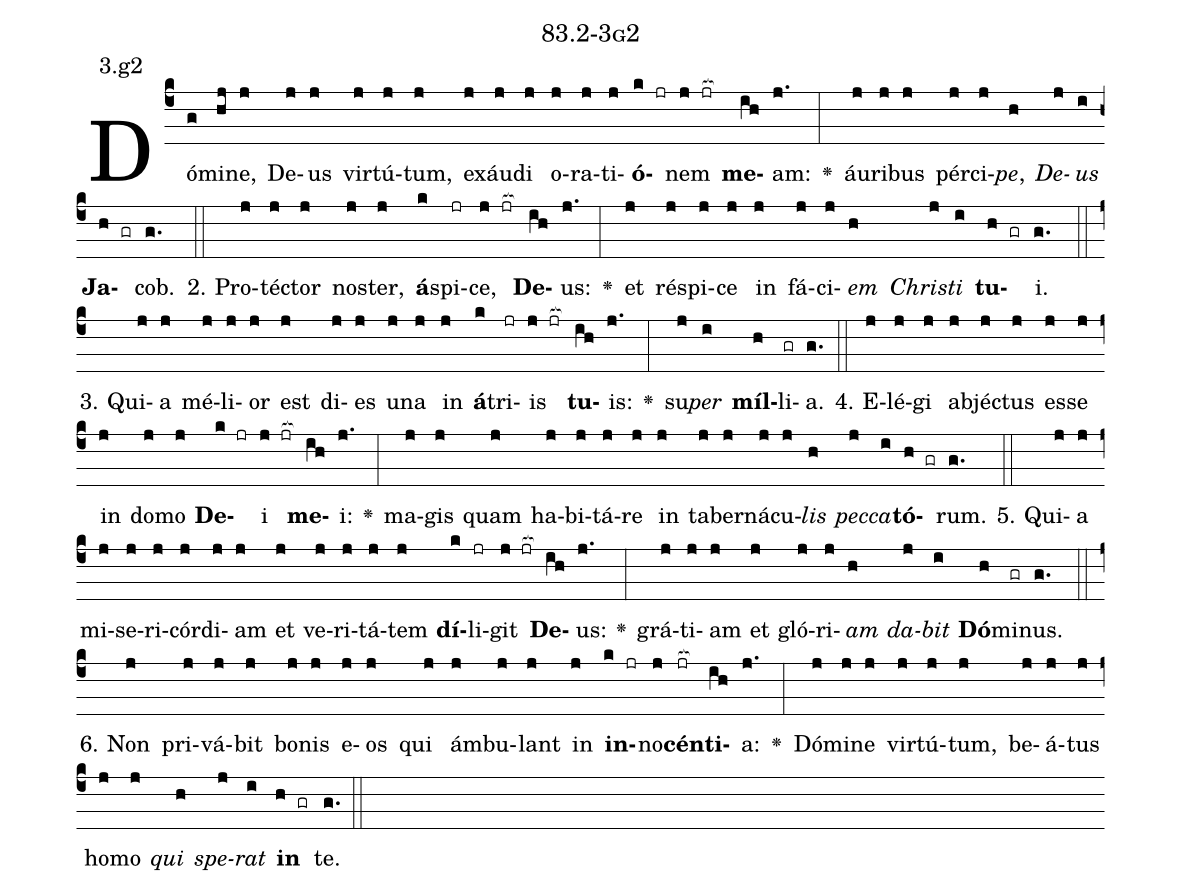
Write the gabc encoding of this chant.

name: 83.2-3g2;
annotation: 3.g2;
%%
(c4)Dó(g)mi(hj)ne,(j) De(j)us(j) vir(j)tú(j)tum,(j) ex(j)áu(j)di(j) o(j)ra(j)ti(j)<b>ó</b>(k jr)nem(j jr[ocb:1{]) <b>me</b>(ih[ocb:0}])am:(j.) <v>\greheightstar</v>(:) áu(j)ri(j)bus(j) pér(j)ci(j)<i>pe</i>,(h) <i>De</i>(j)<i>us</i>(i) <b>Ja</b>(h gr)cob.(g.) (::)
2. Pro(j)téc(j)tor(j) nos(j)ter,(j) <b>á</b>(k)spi(jr)ce,(j jr[ocb:1{]) <b>De</b>(ih[ocb:0}])us:(j.) <v>\greheightstar</v>(:) et(j) ré(j)spi(j)ce(j) in(j) fá(j)ci(j)<i>em</i>(h) <i>Chris</i>(j)<i>ti</i>(i) <b>tu</b>(h gr)i.(g.) (::)
3. Qui(j)a(j) mé(j)li(j)or(j) est(j) di(j)es(j) u(j)na(j) in(j) <b>á</b>(k)tri(jr)is(j jr[ocb:1{]) <b>tu</b>(ih[ocb:0}])is:(j.) <v>\greheightstar</v>(:) su(j)<i>per</i>(i) <b>míl</b>(h)li(gr)a.(g.) (::)
4. E(j)lé(j)gi(j) ab(j)jéc(j)tus(j) es(j)se(j) in(j) do(j)mo(j) <b>De</b>(k jr)i(j jr[ocb:1{]) <b>me</b>(ih[ocb:0}])i:(j.) <v>\greheightstar</v>(:) ma(j)gis(j) quam(j) ha(j)bi(j)tá(j)re(j) in(j) ta(j)ber(j)ná(j)cu(j)<i>lis</i>(h) <i>pec</i>(j)<i>ca</i>(i)<b>tó</b>(h gr)rum.(g.) (::)
5. Qui(j)a(j) mi(j)se(j)ri(j)cór(j)di(j)am(j) et(j) ve(j)ri(j)tá(j)tem(j) <b>dí</b>(k)li(jr)git(j jr[ocb:1{]) <b>De</b>(ih[ocb:0}])us:(j.) <v>\greheightstar</v>(:) grá(j)ti(j)am(j) et(j) gló(j)ri(j)<i>am</i>(h) <i>da</i>(j)<i>bit</i>(i) <b>Dó</b>(h)mi(gr)nus.(g.) (::)
6. Non(j) pri(j)vá(j)bit(j) bo(j)nis(j) e(j)os(j) qui(j) ám(j)bu(j)lant(j) in(j) <b>in</b>(k jr)no(j)<b>cén</b>(jr[ocb:1{])<b>ti</b>(ih[ocb:0}])a:(j.) <v>\greheightstar</v>(:) Dó(j)mi(j)ne(j) vir(j)tú(j)tum,(j) be(j)á(j)tus(j) ho(j)mo(j) <i>qui</i>(h) <i>spe</i>(j)<i>rat</i>(i) <b>in</b>(h gr) te.(g.) (::)
